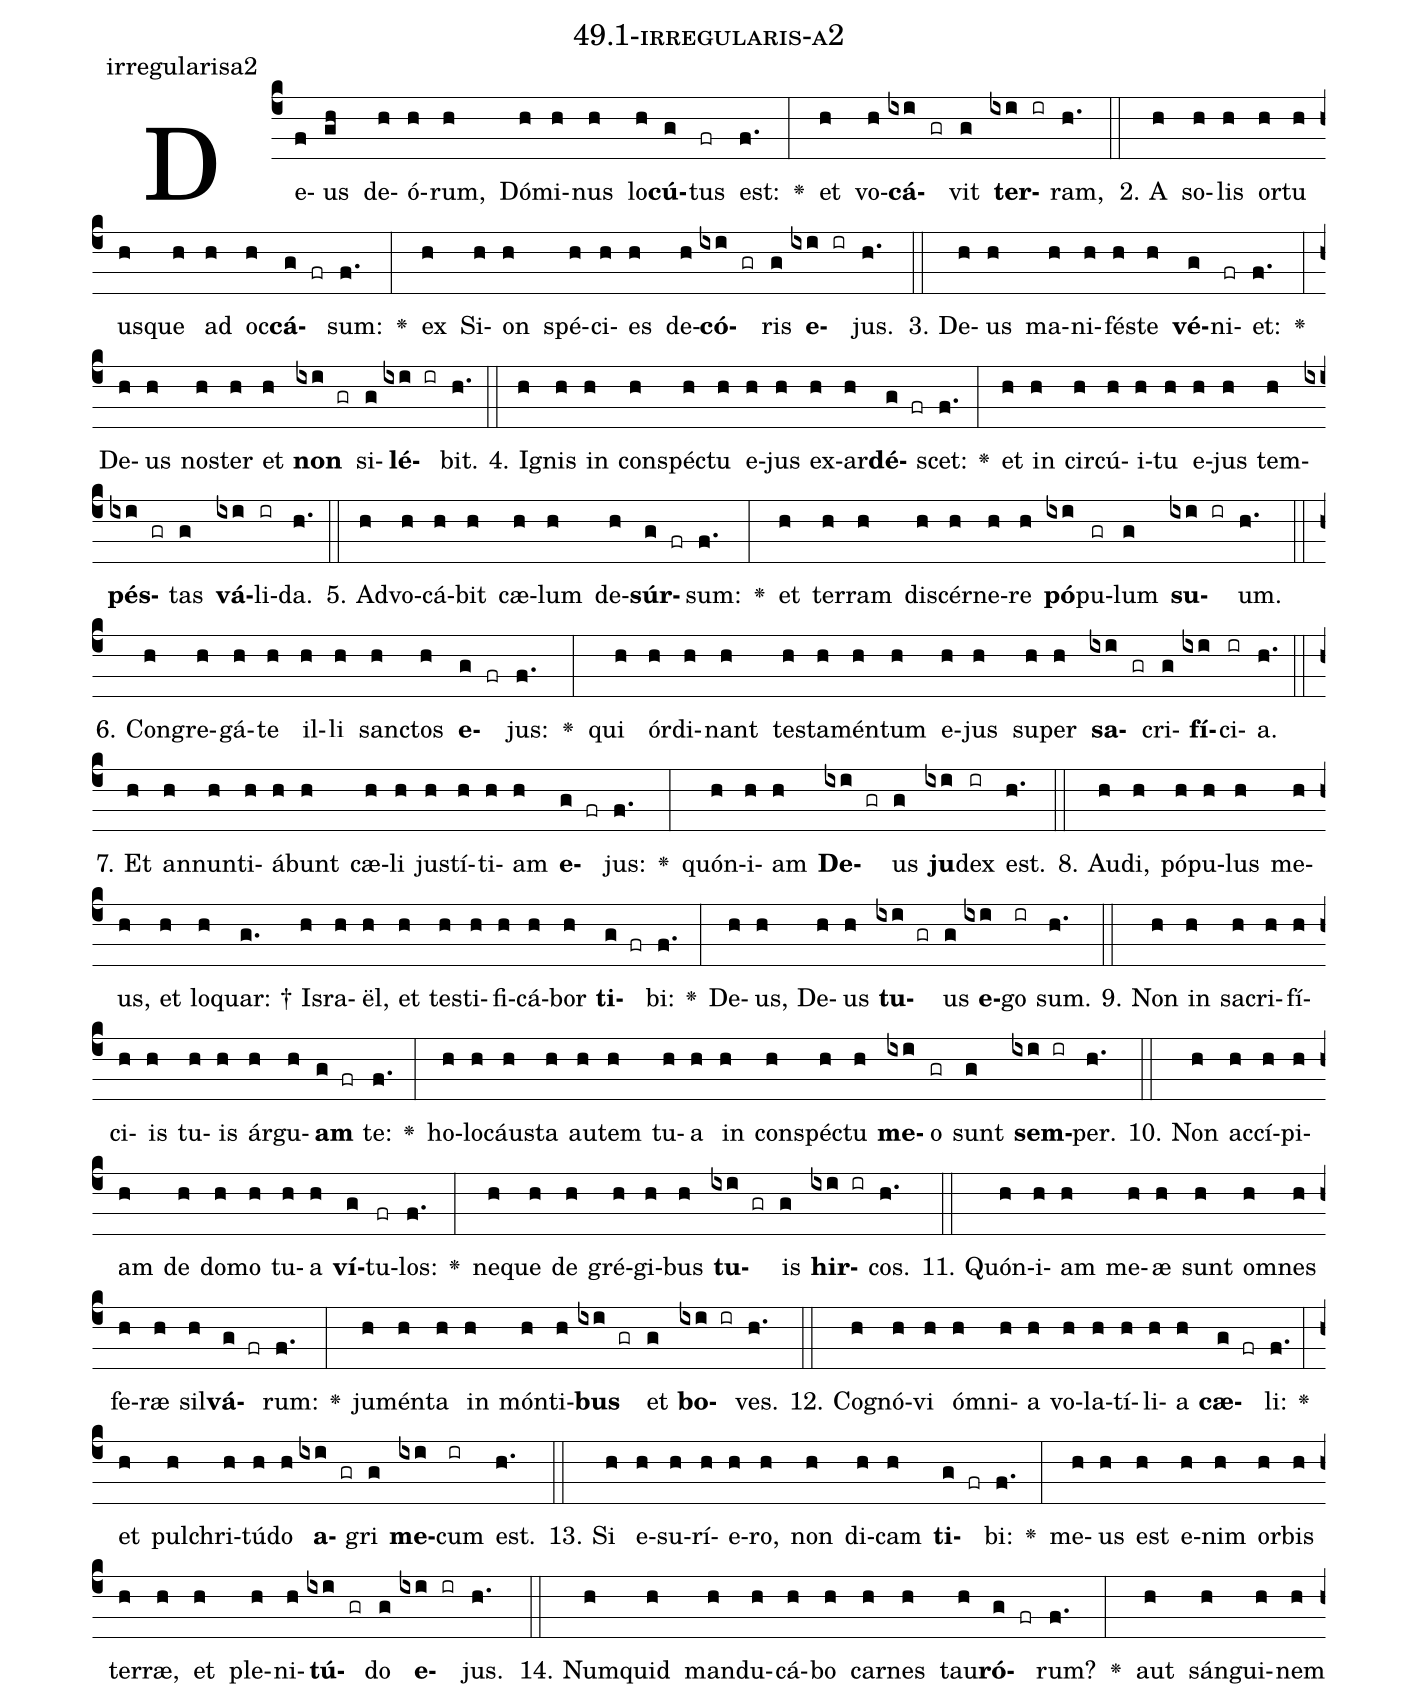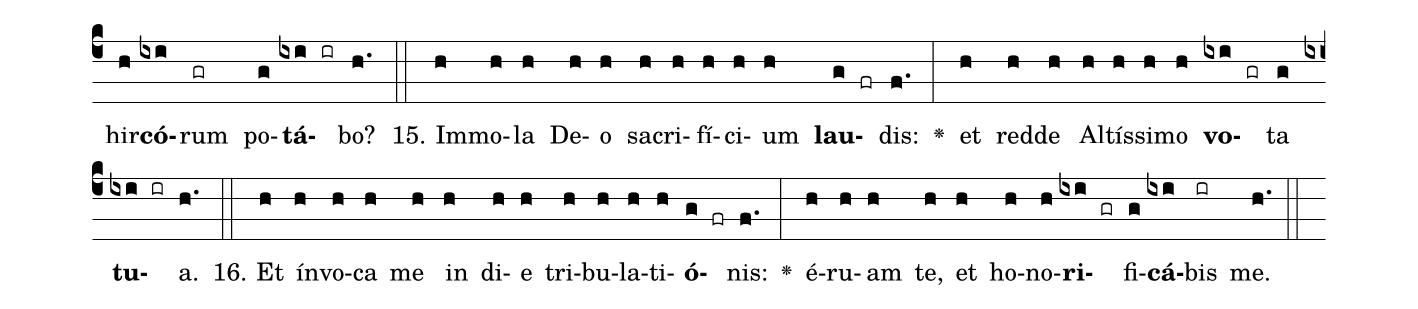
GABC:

name: 49.1-irregularis-a2;
annotation: irregularisa2;
%%
(c4)De(f)us(gh) de(h)ó(h)rum,(h) Dó(h)mi(h)nus(h) lo(h)<b>cú</b>(g)tus(fr) est:(f.) <v>\greheightstar</v>(:) et(h) vo(h)<b>cá</b>(ixi gr)vit(g) <b>ter</b>(ixi ir)ram,(h.) (::)
2. A(h) so(h)lis(h) or(h)tu(h) us(h)que(h) ad(h) oc(h)<b>cá</b>(g fr)sum:(f.) <v>\greheightstar</v>(:) ex(h) Si(h)on(h) spé(h)ci(h)es(h) de(h)<b>có</b>(ixi gr)ris(g) <b>e</b>(ixi ir)jus.(h.) (::)
3. De(h)us(h) ma(h)ni(h)fés(h)te(h) <b>vé</b>(g)ni(fr)et:(f.) <v>\greheightstar</v>(:) De(h)us(h) nos(h)ter(h) et(h) <b>non</b>(ixi gr) si(g)<b>lé</b>(ixi ir)bit.(h.) (::)
4. I(h)gnis(h) in(h) con(h)spéc(h)tu(h) e(h)jus(h) ex(h)ar(h)<b>dé</b>(g fr)scet:(f.) <v>\greheightstar</v>(:) et(h) in(h) cir(h)cú(h)i(h)tu(h) e(h)jus(h) tem(h)<b>pés</b>(ixi gr)tas(g) <b>vá</b>(ixi)li(ir)da.(h.) (::)
5. Ad(h)vo(h)cá(h)bit(h) cæ(h)lum(h) de(h)<b>súr</b>(g fr)sum:(f.) <v>\greheightstar</v>(:) et(h) ter(h)ram(h) di(h)scér(h)ne(h)re(h) <b>pó</b>(ixi)pu(gr)lum(g) <b>su</b>(ixi ir)um.(h.) (::)
6. Con(h)gre(h)gá(h)te(h) il(h)li(h) sanc(h)tos(h) <b>e</b>(g fr)jus:(f.) <v>\greheightstar</v>(:) qui(h) ór(h)di(h)nant(h) tes(h)ta(h)mén(h)tum(h) e(h)jus(h) su(h)per(h) <b>sa</b>(ixi gr)cri(g)<b>fí</b>(ixi)ci(ir)a.(h.) (::)
7. Et(h) an(h)nun(h)ti(h)á(h)bunt(h) cæ(h)li(h) jus(h)tí(h)ti(h)am(h) <b>e</b>(g fr)jus:(f.) <v>\greheightstar</v>(:) quón(h)i(h)am(h) <b>De</b>(ixi gr)us(g) <b>ju</b>(ixi)dex(ir) est.(h.) (::)
8. Au(h)di,(h) pó(h)pu(h)lus(h) me(h)us,(h) et(h) lo(h)quar: †(g.) Is(h)ra(h)ël,(h) et(h) tes(h)ti(h)fi(h)cá(h)bor(h) <b>ti</b>(g fr)bi:(f.) <v>\greheightstar</v>(:) De(h)us,(h) De(h)us(h) <b>tu</b>(ixi gr)us(g) <b>e</b>(ixi)go(ir) sum.(h.) (::)
9. Non(h) in(h) sa(h)cri(h)fí(h)ci(h)is(h) tu(h)is(h) ár(h)gu(h)<b>am</b>(g fr) te:(f.) <v>\greheightstar</v>(:) ho(h)lo(h)cáus(h)ta(h) au(h)tem(h) tu(h)a(h) in(h) con(h)spéc(h)tu(h) <b>me</b>(ixi)o(gr) sunt(g) <b>sem</b>(ixi ir)per.(h.) (::)
10. Non(h) ac(h)cí(h)pi(h)am(h) de(h) do(h)mo(h) tu(h)a(h) <b>ví</b>(g)tu(fr)los:(f.) <v>\greheightstar</v>(:) ne(h)que(h) de(h) gré(h)gi(h)bus(h) <b>tu</b>(ixi gr)is(g) <b>hir</b>(ixi ir)cos.(h.) (::)
11. Quón(h)i(h)am(h) me(h)æ(h) sunt(h) om(h)nes(h) fe(h)ræ(h) sil(h)<b>vá</b>(g fr)rum:(f.) <v>\greheightstar</v>(:) ju(h)mén(h)ta(h) in(h) món(h)ti(h)<b>bus</b>(ixi gr) et(g) <b>bo</b>(ixi ir)ves.(h.) (::)
12. Co(h)gnó(h)vi(h) óm(h)ni(h)a(h) vo(h)la(h)tí(h)li(h)a(h) <b>cæ</b>(g fr)li:(f.) <v>\greheightstar</v>(:) et(h) pul(h)chri(h)tú(h)do(h) <b>a</b>(ixi gr)gri(g) <b>me</b>(ixi)cum(ir) est.(h.) (::)
13. Si(h) e(h)su(h)rí(h)e(h)ro,(h) non(h) di(h)cam(h) <b>ti</b>(g fr)bi:(f.) <v>\greheightstar</v>(:) me(h)us(h) est(h) e(h)nim(h) or(h)bis(h) ter(h)ræ,(h) et(h) ple(h)ni(h)<b>tú</b>(ixi gr)do(g) <b>e</b>(ixi ir)jus.(h.) (::)
14. Num(h)quid(h) man(h)du(h)cá(h)bo(h) car(h)nes(h) tau(h)<b>ró</b>(g fr)rum?(f.) <v>\greheightstar</v>(:) aut(h) sán(h)gui(h)nem(h) hir(h)<b>có</b>(ixi)rum(gr) po(g)<b>tá</b>(ixi ir)bo?(h.) (::)
15. Im(h)mo(h)la(h) De(h)o(h) sa(h)cri(h)fí(h)ci(h)um(h) <b>lau</b>(g fr)dis:(f.) <v>\greheightstar</v>(:) et(h) red(h)de(h) Al(h)tís(h)si(h)mo(h) <b>vo</b>(ixi gr)ta(g) <b>tu</b>(ixi ir)a.(h.) (::)
16. Et(h) ín(h)vo(h)ca(h) me(h) in(h) di(h)e(h) tri(h)bu(h)la(h)ti(h)<b>ó</b>(g fr)nis:(f.) <v>\greheightstar</v>(:) é(h)ru(h)am(h) te,(h) et(h) ho(h)no(h)<b>ri</b>(ixi gr)fi(g)<b>cá</b>(ixi)bis(ir) me.(h.) (::)
